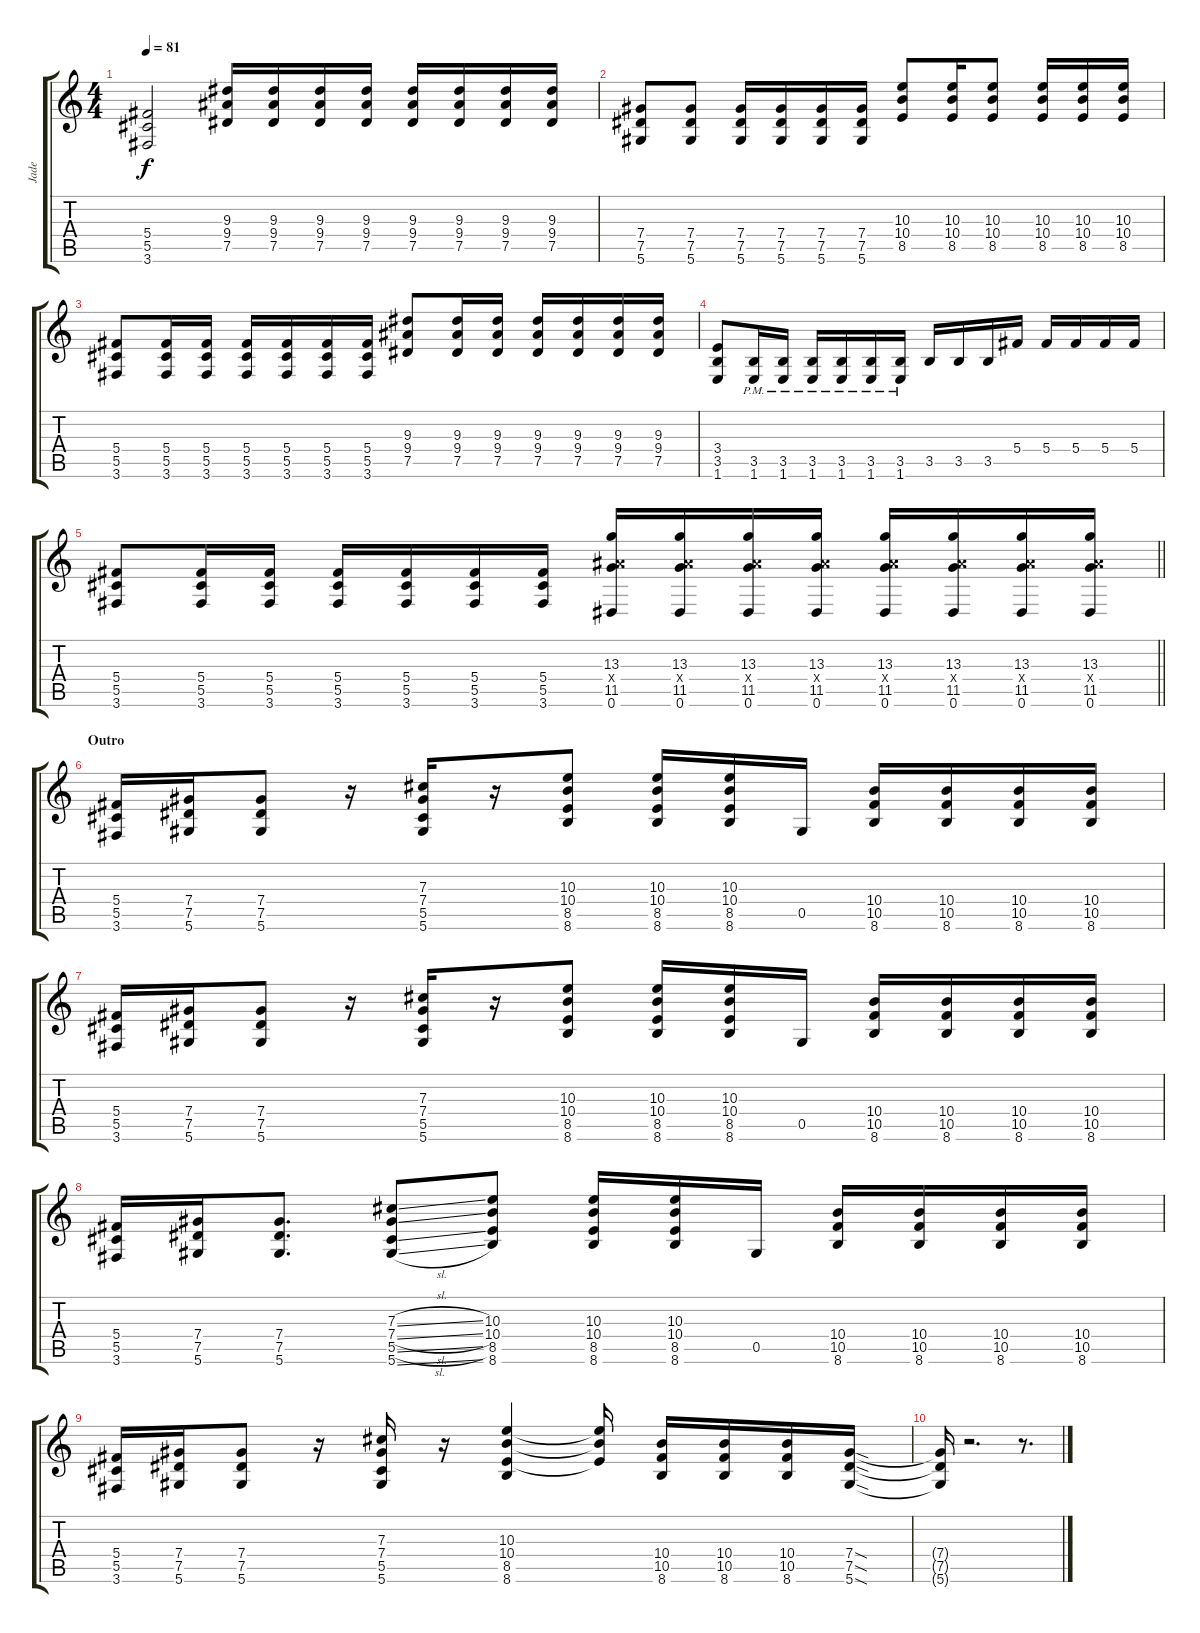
\track ("Jade " "Jade ") {instrument overdrivenguitar}
\staff {score tabs}
\tuning (Eb4 Bb3 Gb3 Db3 Ab2 Eb2) {hide}
\ts (4 4)
\tempo 81
\clef g2
\ks c
(5.4 5.5 3.6).2{dy f} (9.3 9.4 7.5).16 (9.3 9.4 7.5).16 (9.3 9.4 7.5).16 (9.3 9.4 7.5).16 (9.3 9.4 7.5).16 (9.3 9.4 7.5).16 (9.3 9.4 7.5).16 (9.3 9.4 7.5).16 |
(7.4 7.5 5.6).8 (7.4 7.5 5.6).8 (7.4 7.5 5.6).16 (7.4 7.5 5.6).16 (7.4 7.5 5.6).16 (7.4 7.5 5.6).16 (10.3 10.4 8.5).8 (10.3 10.4 8.5).16 (10.3 10.4 8.5).8 (10.3 10.4 8.5).16 (10.3 10.4 8.5).16 (10.3 10.4 8.5).16 |
(5.4 5.5 3.6).8 (5.4 5.5 3.6).16 (5.4 5.5 3.6).16 (5.4 5.5 3.6).16 (5.4 5.5 3.6).16 (5.4 5.5 3.6).16 (5.4 5.5 3.6).16 (9.3 9.4 7.5).8 (9.3 9.4 7.5).16 (9.3 9.4 7.5).16 (9.3 9.4 7.5).16 (9.3 9.4 7.5).16 (9.3 9.4 7.5).16 (9.3 9.4 7.5).16 |
(3.4 3.5 1.6).8 (3.5{pm} 1.6{pm}).16 (3.5{pm} 1.6{pm}).16 (3.5{pm} 1.6{pm}).16 (3.5{pm} 1.6{pm}).16 (3.5{pm} 1.6{pm}).16 (3.5{pm} 1.6{pm}).16 3.5.16 3.5.16 3.5.16 5.4.16 5.4.16 5.4.16 5.4.16 5.4.16 |
\barLineRight lightlight
(5.4 5.5 3.6).8 (5.4 5.5 3.6).16 (5.4 5.5 3.6).16 (5.4 5.5 3.6).16 (5.4 5.5 3.6).16 (5.4 5.5 3.6).16 (5.4 5.5 3.6).16 (13.3 9.4{x} 11.5 0.6).16 (13.3 9.4{x} 11.5 0.6).16 (13.3 9.4{x} 11.5 0.6).16 (13.3 9.4{x} 11.5 0.6).16 (13.3 9.4{x} 11.5 0.6).16 (13.3 9.4{x} 11.5 0.6).16 (13.3 9.4{x} 11.5 0.6).16 (13.3 9.4{x} 11.5 0.6).16 |
\section ("" "Outro")
(5.4 5.5 3.6).16 (7.4 7.5 5.6).16 (7.4 7.5 5.6).8 r.16 (7.3 7.4 5.5 5.6).16 r.16 (10.3 10.4 8.5 8.6).8 (10.3 10.4 8.5 8.6).16 (10.3 10.4 8.5 8.6).16 0.5.16 (10.4 10.5 8.6).16 (10.4 10.5 8.6).16 (10.4 10.5 8.6).16 (10.4 10.5 8.6).16 |
(5.4 5.5 3.6).16 (7.4 7.5 5.6).16 (7.4 7.5 5.6).8 r.16 (7.3 7.4 5.5 5.6).16 r.16 (10.3 10.4 8.5 8.6).8 (10.3 10.4 8.5 8.6).16 (10.3 10.4 8.5 8.6).16 0.5.16 (10.4 10.5 8.6).16 (10.4 10.5 8.6).16 (10.4 10.5 8.6).16 (10.4 10.5 8.6).16 |
(5.4 5.5 3.6).16 (7.4 7.5 5.6).16 (7.4 7.5 5.6).8{d} (7.3{sl} 7.4{sl} 5.5{sl} 5.6{sl}).8 (10.3 10.4 8.5 8.6).8 (10.3 10.4 8.5 8.6).16 (10.3 10.4 8.5 8.6).16 0.5.16 (10.4 10.5 8.6).16 (10.4 10.5 8.6).16 (10.4 10.5 8.6).16 (10.4 10.5 8.6).16 |
(5.4 5.5 3.6).16 (7.4 7.5 5.6).16 (7.4 7.5 5.6).8 r.16 (7.3 7.4 5.5 5.6).16 r.16 (10.3 10.4 8.5 8.6).4 (10.3{t} 10.4{t} 8.5{t}).16 (10.4 10.5 8.6).16 (10.4 10.5 8.6).16 (10.4 10.5 8.6).16 (7.4{sod} 7.5{sod} 5.6{sod}).16 |
(7.4{t} 7.5{t} 5.6{t}).16 r.2{d} r.8{d}
